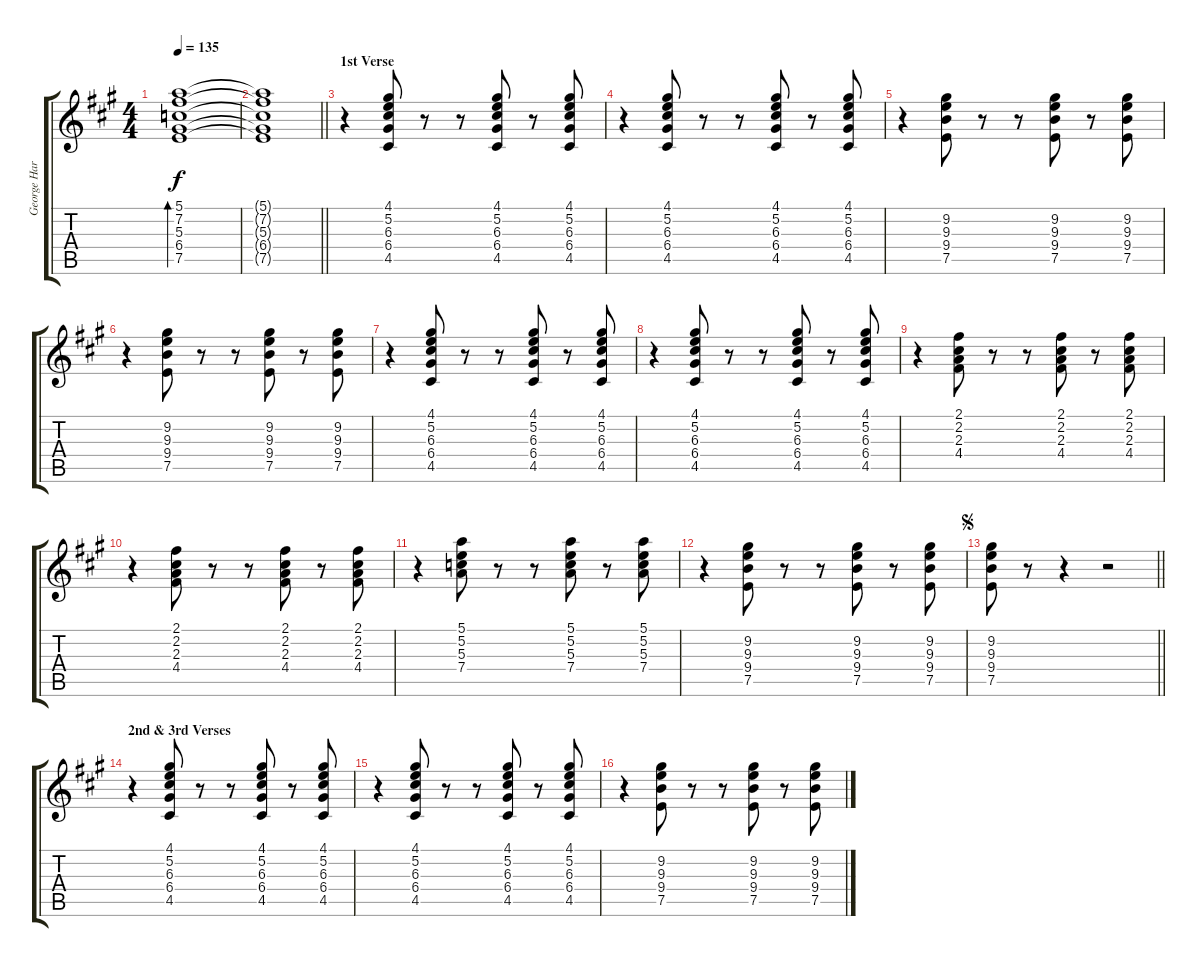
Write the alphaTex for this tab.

\track ("George Harrison - Guitar II" "George Har") {instrument electricguitarclean}
\staff {score tabs}
\tuning (E4 B3 G3 D3 A2 E2) {hide}
\ts (4 4)
\tempo 135
\clef g2
\ks a
(5.1 7.2 5.3 6.4 7.5).1{bd 30 dy f instrument electricguitarclean} |
\barLineRight lightlight
(5.1{t} 7.2{t} 5.3{t} 6.4{t} 7.5{t}).1 |
\section ("" "1st Verse")
r.4 (4.1 5.2 6.3 6.4 4.5).8 r.8 r.8 (4.1 5.2 6.3 6.4 4.5).8 r.8 (4.1 5.2 6.3 6.4 4.5).8 |
r.4 (4.1 5.2 6.3 6.4 4.5).8 r.8 r.8 (4.1 5.2 6.3 6.4 4.5).8 r.8 (4.1 5.2 6.3 6.4 4.5).8 |
r.4 (9.2 9.3 9.4 7.5).8 r.8 r.8 (9.2 9.3 9.4 7.5).8 r.8 (9.2 9.3 9.4 7.5).8 |
r.4 (9.2 9.3 9.4 7.5).8 r.8 r.8 (9.2 9.3 9.4 7.5).8 r.8 (9.2 9.3 9.4 7.5).8 |
r.4 (4.1 5.2 6.3 6.4 4.5).8 r.8 r.8 (4.1 5.2 6.3 6.4 4.5).8 r.8 (4.1 5.2 6.3 6.4 4.5).8 |
r.4 (4.1 5.2 6.3 6.4 4.5).8 r.8 r.8 (4.1 5.2 6.3 6.4 4.5).8 r.8 (4.1 5.2 6.3 6.4 4.5).8 |
r.4 (2.1 2.2 2.3 4.4).8 r.8 r.8 (2.1 2.2 2.3 4.4).8 r.8 (2.1 2.2 2.3 4.4).8 |
r.4 (2.1 2.2 2.3 4.4).8 r.8 r.8 (2.1 2.2 2.3 4.4).8 r.8 (2.1 2.2 2.3 4.4).8 |
r.4 (5.1 5.2 5.3 7.4).8 r.8 r.8 (5.1 5.2 5.3 7.4).8 r.8 (5.1 5.2 5.3 7.4).8 |
r.4 (9.2 9.3 9.4 7.5).8 r.8 r.8 (9.2 9.3 9.4 7.5).8 r.8 (9.2 9.3 9.4 7.5).8 |
\jump segno
\barLineRight lightlight
(9.2 9.3 9.4 7.5).8 r.8 r.4 r.2 |
\section ("" "2nd & 3rd Verses")
r.4 (4.1 5.2 6.3 6.4 4.5).8 r.8 r.8 (4.1 5.2 6.3 6.4 4.5).8 r.8 (4.1 5.2 6.3 6.4 4.5).8 |
r.4 (4.1 5.2 6.3 6.4 4.5).8 r.8 r.8 (4.1 5.2 6.3 6.4 4.5).8 r.8 (4.1 5.2 6.3 6.4 4.5).8 |
r.4 (9.2 9.3 9.4 7.5).8 r.8 r.8 (9.2 9.3 9.4 7.5).8 r.8 (9.2 9.3 9.4 7.5).8
